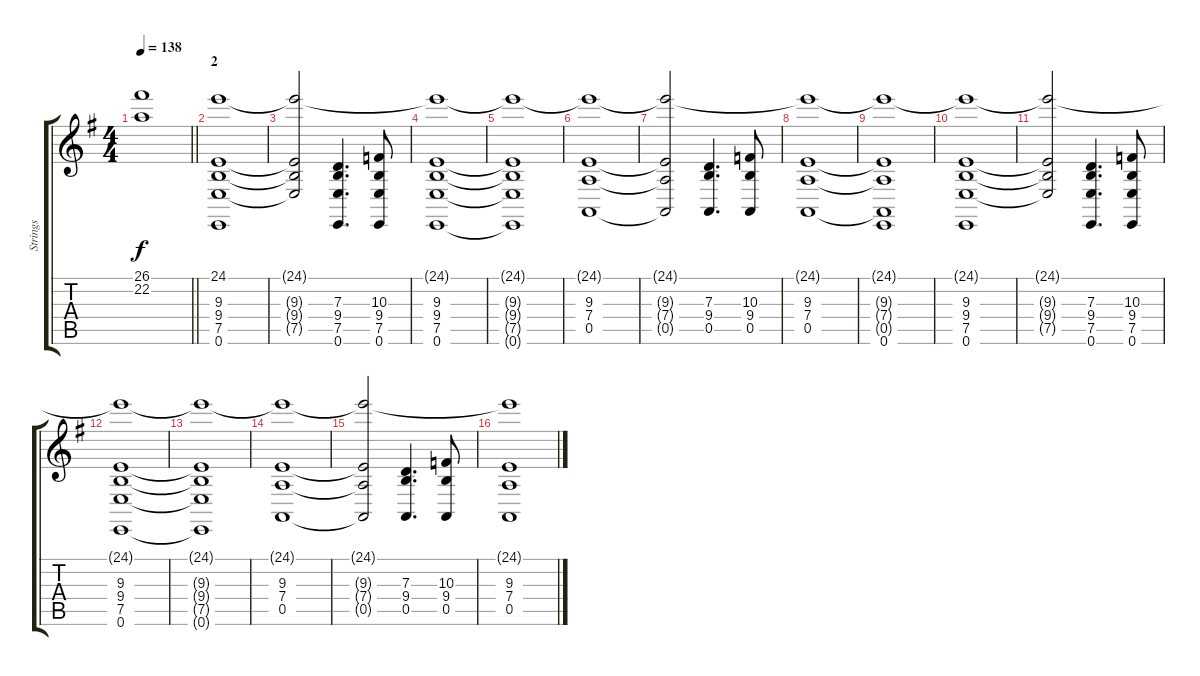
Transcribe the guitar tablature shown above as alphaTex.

\track ("Strings" "Strings") {instrument stringensemble1}
\staff {score tabs}
\tuning (E4 B3 G3 D3 A2 E2) {hide}
\ts (4 4)
\tempo 138
\clef g2
\barLineRight lightlight
\ks g
(26.1{t} 22.2{t}).1{dy f} |
\section ("" "2")
(24.1 9.3 9.4 7.5 0.6).1 |
(24.1{t} 9.3{t} 9.4{t} 7.5{t}).2 (7.3 9.4 7.5 0.6).4{d} (10.3 9.4 7.5 0.6).8 |
(24.1{t} 9.3 9.4 7.5 0.6).1 |
(24.1{t} 9.3{t} 9.4{t} 7.5{t} 0.6{t}).1 |
(24.1{t} 9.3 7.4 0.5).1 |
(24.1{t} 9.3{t} 7.4{t} 0.5{t}).2 (7.3 9.4 0.5).4{d} (10.3 9.4 0.5).8 |
(24.1{t} 9.3 7.4 0.5).1 |
(24.1{t} 9.3{t} 7.4{t} 0.5{t} 0.6).1 |
(24.1{t} 9.3 9.4 7.5 0.6).1 |
(24.1{t} 9.3{t} 9.4{t} 7.5{t}).2 (7.3 9.4 7.5 0.6).4{d} (10.3 9.4 7.5 0.6).8 |
(24.1{t} 9.3 9.4 7.5 0.6).1 |
(24.1{t} 9.3{t} 9.4{t} 7.5{t} 0.6{t}).1 |
(24.1{t} 9.3 7.4 0.5).1 |
(24.1{t} 9.3{t} 7.4{t} 0.5{t}).2 (7.3 9.4 0.5).4{d} (10.3 9.4 0.5).8 |
(24.1{t} 9.3 7.4 0.5).1
